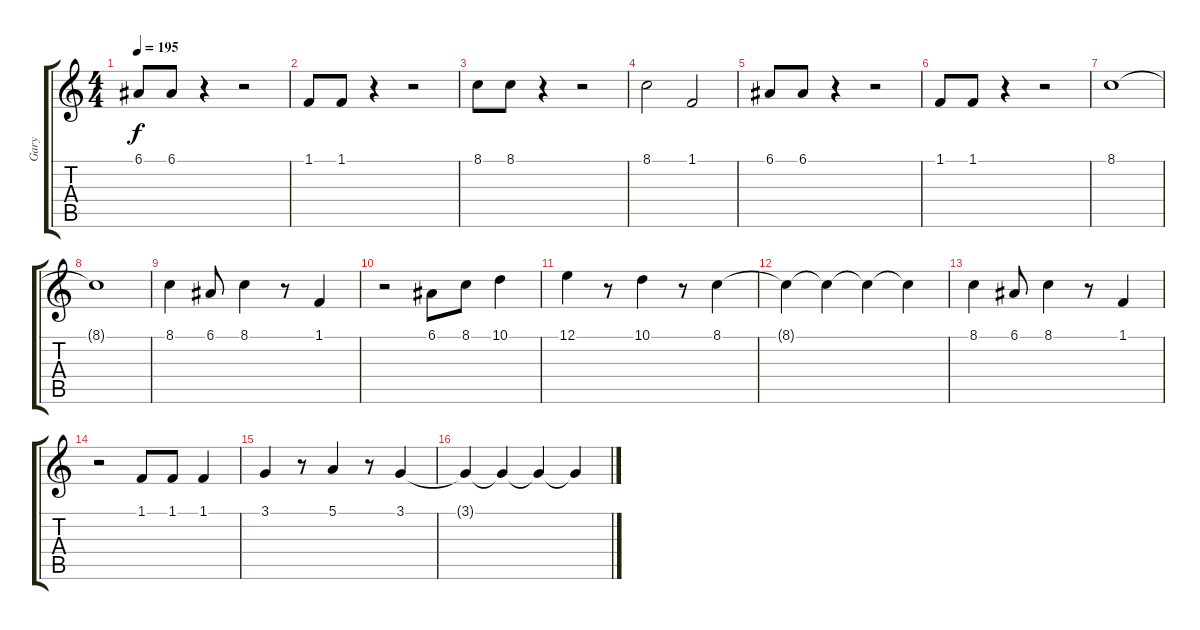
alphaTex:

\track ("Gary" "Gary") {instrument trombone}
\staff {score tabs}
\tuning (E4 B3 G3 D3 A2 E2) {hide}
\ts (4 4)
\tempo 195
\clef g2
\ks c
6.1.8{dy f} 6.1.8 r.4 r.2 |
1.1.8 1.1.8 r.4 r.2 |
8.1.8 8.1.8 r.4 r.2 |
8.1.2 1.1.2 |
6.1.8 6.1.8 r.4 r.2 |
1.1.8 1.1.8 r.4 r.2 |
8.1.1 |
8.1{t}.1 |
8.1.4 6.1.8 8.1.4 r.8 1.1.4 |
r.2 6.1.8 8.1.8 10.1.4 |
12.1.4 r.8 10.1.4 r.8 8.1.4 |
8.1{t}.4 8.1{t}.4 8.1{t}.4 8.1{t}.4 |
8.1.4 6.1.8 8.1.4 r.8 1.1.4 |
r.2 1.1.8 1.1.8 1.1.4 |
3.1.4 r.8 5.1.4 r.8 3.1.4 |
3.1{t}.4 3.1{t}.4 3.1{t}.4 3.1{t}.4
